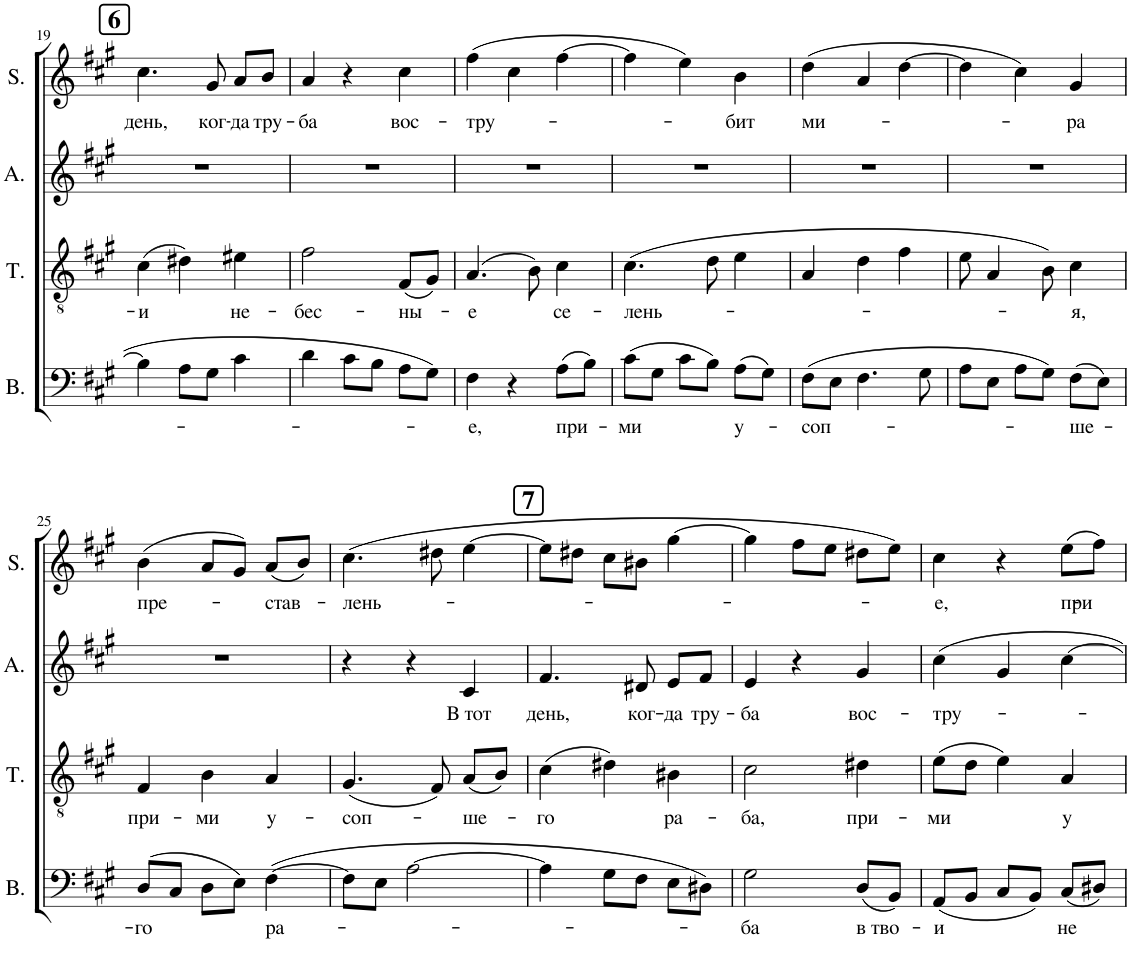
**kern	**text	**kern	**text	**kern	**text	**kern	**text
*part4	*part4	*part3	*part3	*part2	*part2	*part1	*part1
*staff4	*staff4	*staff3	*staff3	*staff2	*staff2	*staff1	*staff1
*I"Bass	*	*I"Tenor	*	*I"Alto	*	*I"Soprano	*
*I'B.	*	*I'T.	*	*I'A.	*	*I'S.	*
!!LO:PB:g=z
*clefF4	*	*clefGv2	*	*clefG2	*	*clefG2	*
*k[f#c#g#]	*	*k[f#c#g#]	*	*k[f#c#g#]	*	*k[f#c#g#]	*
*M3/4	*	*M3/4	*	*M3/4	*	*M3/4	*
!!LO:REH:place=s1:a:B:cj:fs=14:t=6
=19	=19	=19	=19	=19	=19	=19	=19
!	!	!	!LO:LY:b	!	!	!	!LO:LY:b
4B\]	.	(4c#\	-и	2.r	.	4.cc#\	день,
8A\L	.	4d#X\)	.	.	.	.	.
!	!	!	!	!	!	!	!LO:LY:b
8G#\J	.	.	.	.	.	8g#/	ког-
!	!	!	!LO:LY:b	!	!	!	!LO:LY:b
4c#\	.	4e#X\	не-	.	.	8a/L	-да
!	!	!	!	!	!	!	!LO:LY:b
.	.	.	.	.	.	8b/J	тру-
=20	=20	=20	=20	=20	=20	=20	=20
!	!	!	!LO:LY:b	!	!	!	!LO:LY:b
4d\	.	2f#\	-бес-	2.r	.	4a/	-ба
8c#\L	.	.	.	.	.	4r	.
8B\J	.	.	.	.	.	.	.
!	!	!	!LO:LY:b	!	!	!	!LO:LY:b
8A\L	.	(8F#/L	-ны-	.	.	4cc#\	вос-
8G#\J	.	8G#/J)	.	.	.	.	.
=21	=21	=21	=21	=21	=21	=21	=21
!	!LO:LY:b	!	!LO:LY:b	!	!	!	!LO:LY:b
4F#\	-е,	(4.A/	-е	2.r	.	(4ff#\	-тру-
4r	.	.	.	.	.	4cc#\	.
.	.	8B\)	.	.	.	.	.
!	!LO:LY:b	!	!LO:LY:b	!	!	!	!
(8A\L	при-	4c#\	се-	.	.	[4ff#\	.
8B\J)	.	.	.	.	.	.	.
=22	=22	=22	=22	=22	=22	=22	=22
!	!LO:LY:b	!	!LO:LY:b	!	!	!	!
(8c#\L	-ми	(4.c#\	-лень-	2.r	.	4ff#\]	.
8G#\J	.	.	.	.	.	.	.
8c#\L	.	.	.	.	.	4ee\)	.
8B\J)	.	8d\	.	.	.	.	.
!	!LO:LY:b	!	!	!	!	!	!LO:LY:b
(8A\L	у-	4e\	.	.	.	4b\	-бит
8G#\J)	.	.	.	.	.	.	.
=23	=23	=23	=23	=23	=23	=23	=23
!	!LO:LY:b	!	!	!	!	!	!LO:LY:b
(8F#\L	-соп-	4A/	.	2.r	.	(4dd\	ми-
8E\J	.	.	.	.	.	.	.
4.F#\	.	4d\	.	.	.	4a/	.
.	.	4f#\	.	.	.	[4dd\	.
8G#\	.	.	.	.	.	.	.
=24	=24	=24	=24	=24	=24	=24	=24
8A\L	.	8e\	.	2.r	.	4dd\]	.
8E\J	.	4A/	.	.	.	.	.
8A\L	.	.	.	.	.	4cc#\)	.
8G#\J)	.	8B\)	.	.	.	.	.
!	!LO:LY:b	!	!LO:LY:b	!	!	!	!LO:LY:b
(8F#\L	-ше-	4c#\	-я,	.	.	4g#/	-ра
8E\J)	.	.	.	.	.	.	.
!!LO:LB:g=z
=25	=25	=25	=25	=25	=25	=25	=25
!	!LO:LY:b	!	!LO:LY:b	!	!	!	!LO:LY:b
(8D/L	-го	4F#/	при-	2.r	.	(4b\	пре-
8C#/J	.	.	.	.	.	.	.
!	!	!	!LO:LY:b	!	!	!	!
8D\L	.	4B\	-ми	.	.	8a/L	.
8E\J)	.	.	.	.	.	8g#/J)	.
!	!LO:LY:b	!	!LO:LY:b	!	!	!	!LO:LY:b
([4F#\	ра-	4A/	у-	.	.	(8a/L	-став-
.	.	.	.	.	.	8b/J)	.
=26	=26	=26	=26	=26	=26	=26	=26
!	!	!	!LO:LY:b	!	!	!	!LO:LY:b
8F#\L]	.	(4.G#/	-соп-	4r	.	(4.cc#\	-лень-
8E\J	.	.	.	.	.	.	.
[2A\	.	.	.	4r	.	.	.
.	.	8F#/)	.	.	.	8dd#X\	.
!	!	!	!LO:LY:b	!	!LO:LY:b	!	!
.	.	(8A/L	-ше-	4c#/	В тот	[4ee\	.
.	.	8B/J)	.	.	.	.	.
!!LO:REH:place=s1:a:B:cj:fs=14:t=7
=27	=27	=27	=27	=27	=27	=27	=27
!	!	!	!LO:LY:b	!	!LO:LY:b	!	!
4A\]	.	(4c#\	-го	4.f#/	день,	8ee\L]	.
.	.	.	.	.	.	8dd#X\J	.
8G#\L	.	4d#X\)	.	.	.	8cc#\L	.
!	!	!	!	!	!LO:LY:b	!	!
8F#\J	.	.	.	8d#X/	ког-	8b#X\J	.
!	!	!	!LO:LY:b	!	!LO:LY:b	!	!
8E\L	.	4B#X\	ра-	8e/L	-да	[4gg#\	.
!	!	!	!	!	!LO:LY:b	!	!
8D#X\J)	.	.	.	8f#/J	тру-	.	.
=28	=28	=28	=28	=28	=28	=28	=28
!	!LO:LY:b	!	!LO:LY:b	!	!LO:LY:b	!	!
2G#\	-ба	2c#\	-ба,	4e/	-ба	4gg#\]	.
.	.	.	.	4r	.	8ff#\L	.
.	.	.	.	.	.	8ee\J	.
!	!LO:LY:b	!	!LO:LY:b	!	!LO:LY:b	!	!
(8D/L	в тво-	4d#X\	при-	4g#/	вос-	8dd#X\L	.
8BB/J)	.	.	.	.	.	8ee\J)	.
=29	=29	=29	=29	=29	=29	=29	=29
!	!LO:LY:b	!	!LO:LY:b	!	!LO:LY:b	!	!LO:LY:b
(8AA/L	-и	(8e\L	-ми	4cc#\	-тру-	4cc#\	-е,
8BB/J	.	8d\J	.	.	.	.	.
8C#/L	.	4e\)	.	4g#/	.	4r	.
8BB/J)	.	.	.	.	.	.	.
!	!LO:LY:b	!	!LO:LY:b	!	!	!	!LO:LY:b
(8C#/L	не	4A/	у	[4cc#\	.	(8ee\L	при-
8D#X/J)	.	.	.	.	.	8ff#\J)	.
=	=	=	=	=	=	=	=
*-	*-	*-	*-	*-	*-	*-	*-
